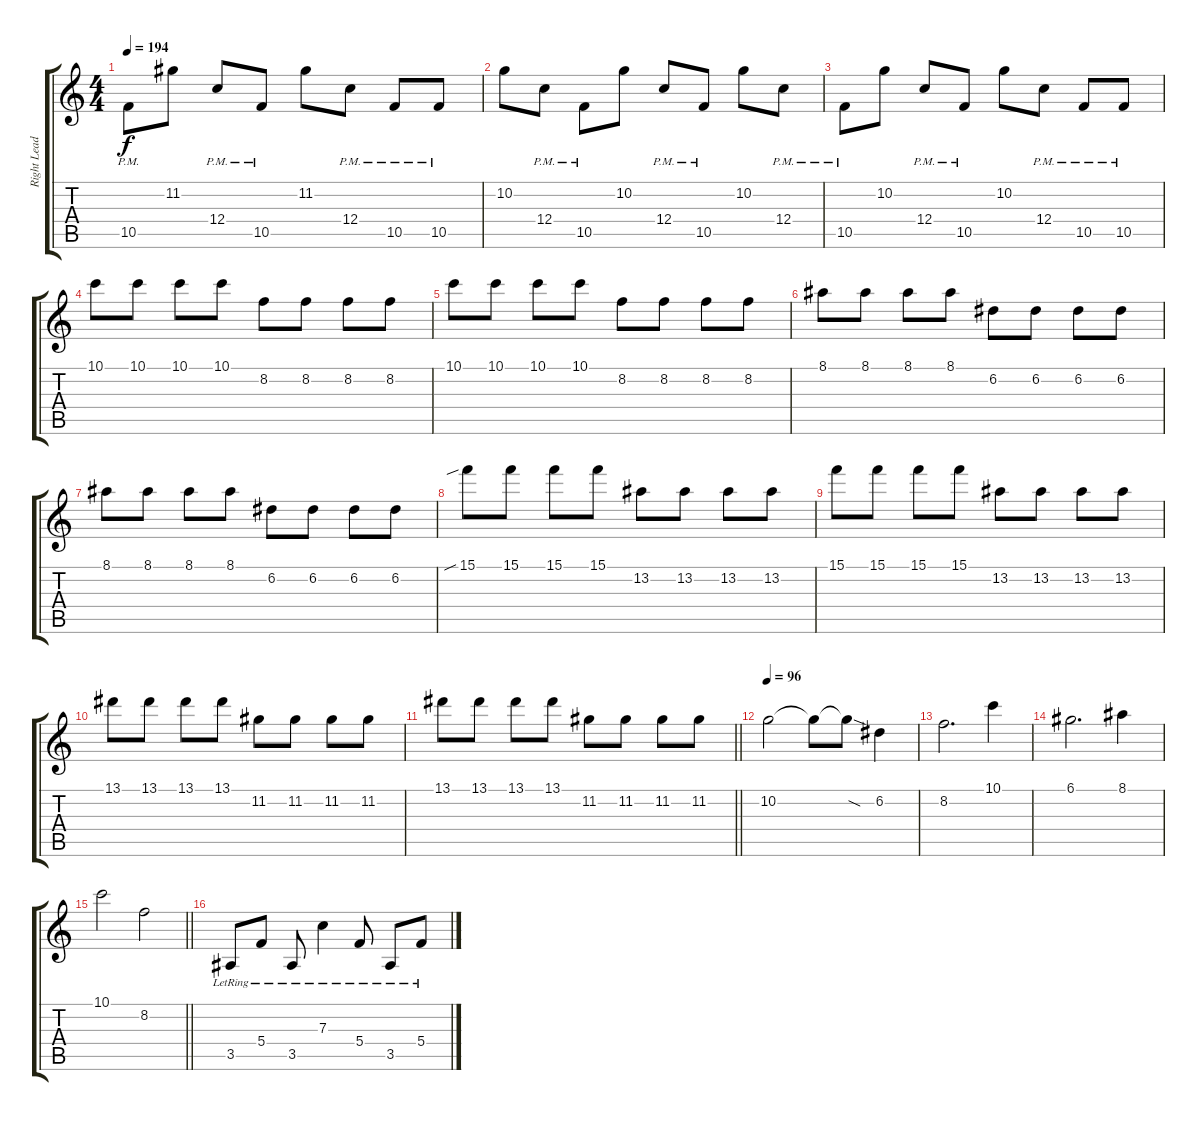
\track ("Right Lead" "Right Lead") {instrument distortionguitar}
\staff {score tabs}
\tuning (D4 A3 F3 C3 G2 C2) {hide}
\ts (4 4)
\tempo 194
\clef g2
\ks c
10.5{pm}.8{dy f} 11.2.8 12.4{pm}.8 10.5{pm}.8 11.2.8 12.4{pm}.8 10.5{pm}.8 10.5{pm}.8 |
10.2.8 12.4{pm}.8 10.5{pm}.8 10.2.8 12.4{pm}.8 10.5{pm}.8 10.2.8 12.4{pm}.8 |
10.5{pm}.8 10.2.8 12.4{pm}.8 10.5{pm}.8 10.2.8 12.4{pm}.8 10.5{pm}.8 10.5{pm}.8 |
10.1.8 10.1.8 10.1.8 10.1.8 8.2.8 8.2.8 8.2.8 8.2.8 |
10.1.8 10.1.8 10.1.8 10.1.8 8.2.8 8.2.8 8.2.8 8.2.8 |
8.1.8 8.1.8 8.1.8 8.1.8 6.2.8 6.2.8 6.2.8 6.2.8 |
8.1.8 8.1.8 8.1.8 8.1.8 6.2.8 6.2.8 6.2.8 6.2.8 |
15.1{sib}.8 15.1.8 15.1.8 15.1.8 13.2.8 13.2.8 13.2.8 13.2.8 |
15.1.8 15.1.8 15.1.8 15.1.8 13.2.8 13.2.8 13.2.8 13.2.8 |
13.1.8 13.1.8 13.1.8 13.1.8 11.2.8 11.2.8 11.2.8 11.2.8 |
\barLineRight lightlight
13.1.8 13.1.8 13.1.8 13.1.8 11.2.8 11.2.8 11.2.8 11.2.8 |
\section ("" "")
\tempo 96
10.2.2 10.2{t}.8 10.2{sod t}.8 6.2.4 |
8.2.2{d} 10.1.4 |
6.1.2{d} 8.1.4 |
\barLineRight lightlight
10.1.2 8.2.2 |
\section ("" "")
3.5{lr}.8{instrument acousticguitarsteel} 5.4{lr}.8 3.5{lr}.8 7.3{lr}.4 5.4{lr}.8 3.5{lr}.8 5.4{lr}.8
